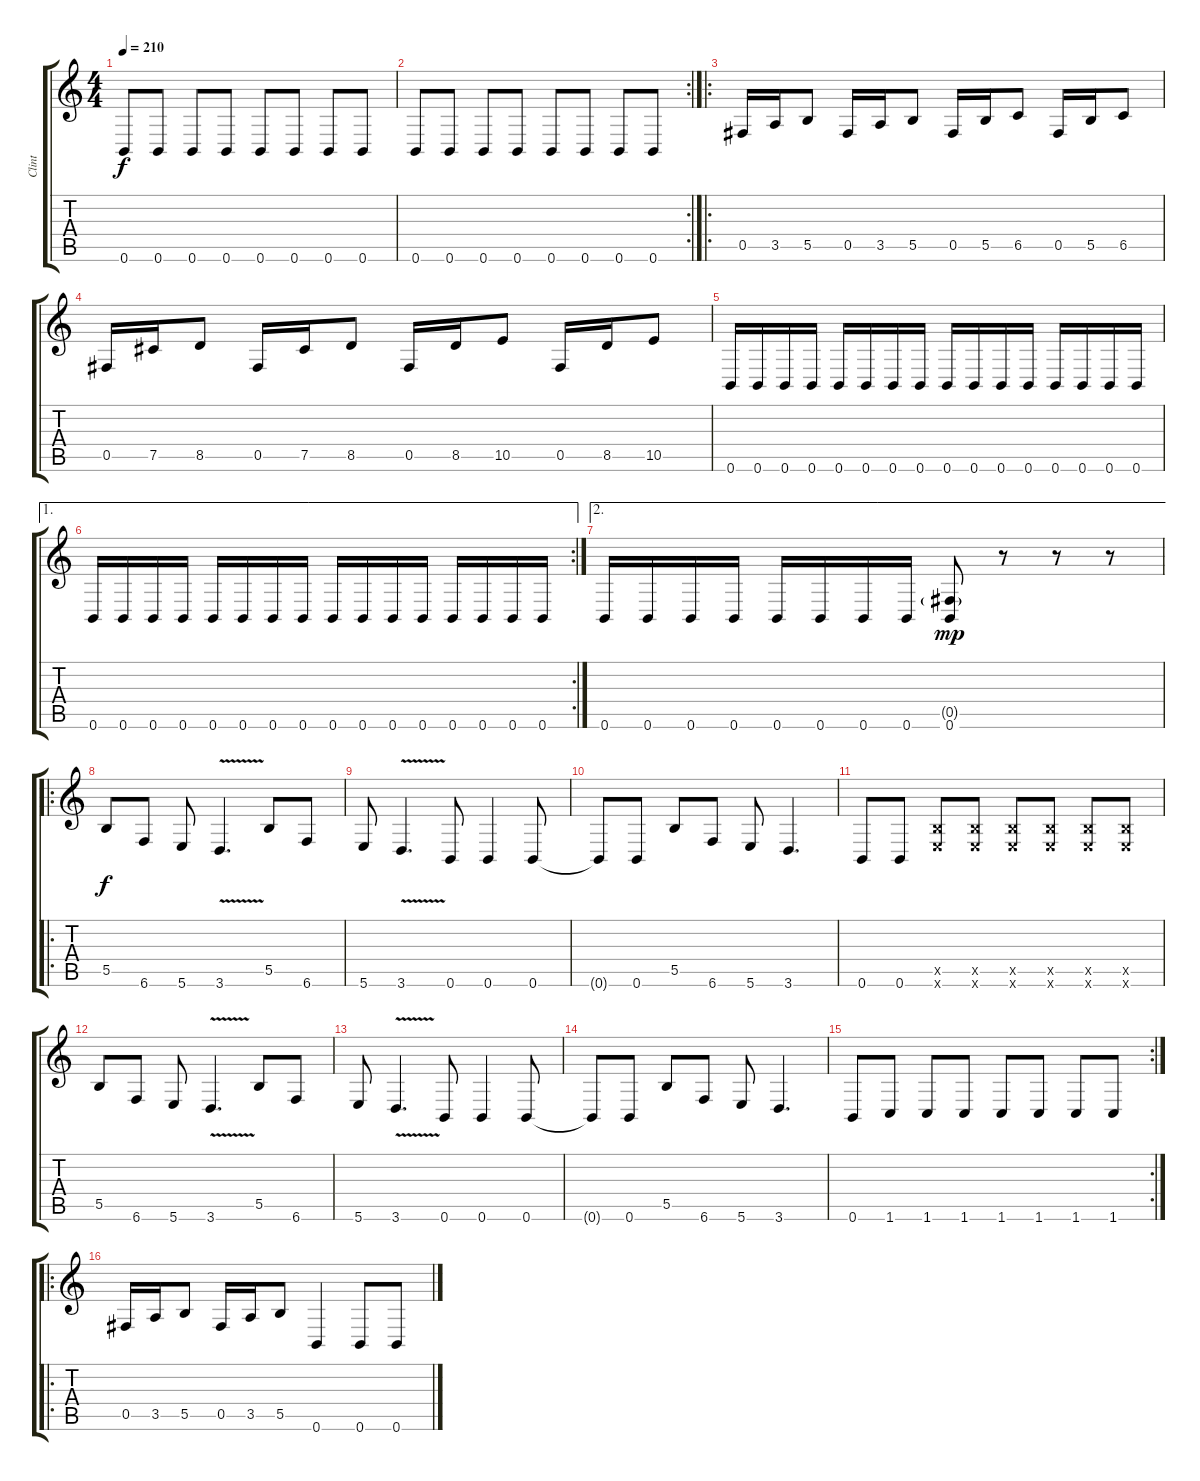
\track ("Clint" "Clint") {instrument distortionguitar}
\staff {score tabs}
\tuning (Db4 Ab3 E3 B2 Gb2 B1) {hide}
\ts (4 4)
\tempo 210
\clef g2
\ks c
0.6.8{dy f} 0.6.8 0.6.8 0.6.8 0.6.8 0.6.8 0.6.8 0.6.8 |
\rc 2
0.6.8 0.6.8 0.6.8 0.6.8 0.6.8 0.6.8 0.6.8 0.6.8 |
\ro
0.5.16 3.5.16 5.5.8 0.5.16 3.5.16 5.5.8 0.5.16 5.5.16 6.5.8 0.5.16 5.5.16 6.5.8 |
0.5.16 7.5.16 8.5.8 0.5.16 7.5.16 8.5.8 0.5.16 8.5.16 10.5.8 0.5.16 8.5.16 10.5.8 |
0.6.16 0.6.16 0.6.16 0.6.16 0.6.16 0.6.16 0.6.16 0.6.16 0.6.16 0.6.16 0.6.16 0.6.16 0.6.16 0.6.16 0.6.16 0.6.16 |
\ae 1
\rc 2
0.6.16 0.6.16 0.6.16 0.6.16 0.6.16 0.6.16 0.6.16 0.6.16 0.6.16 0.6.16 0.6.16 0.6.16 0.6.16 0.6.16 0.6.16 0.6.16 |
\ae 2
0.6.16 0.6.16 0.6.16 0.6.16 0.6.16 0.6.16 0.6.16 0.6.16 (0.5{g} 0.6).8{dy mp} r.8 r.8 r.8 |
\ro
5.5.8{dy f} 6.6.8 5.6.8 3.6{v}.4{d} 5.5.8 6.6.8 |
5.6.8 3.6{v}.4{d} 0.6.8 0.6.4 0.6.8 |
0.6{t}.8 0.6.8 5.5.8 6.6.8 5.6.8 3.6.4{d} |
0.6.8 0.6.8 (5.5{x} 5.6{x}).8 (5.5{x} 5.6{x}).8 (5.5{x} 5.6{x}).8 (5.5{x} 5.6{x}).8 (5.5{x} 5.6{x}).8 (5.5{x} 5.6{x}).8 |
5.5.8 6.6.8 5.6.8 3.6{v}.4{d} 5.5.8 6.6.8 |
5.6.8 3.6{v}.4{d} 0.6.8 0.6.4 0.6.8 |
0.6{t}.8 0.6.8 5.5.8 6.6.8 5.6.8 3.6.4{d} |
\rc 2
0.6.8 1.6.8 1.6.8 1.6.8 1.6.8 1.6.8 1.6.8 1.6.8 |
\ro
0.5.16 3.5.16 5.5.8 0.5.16 3.5.16 5.5.8 0.6.4 0.6.8 0.6.8
